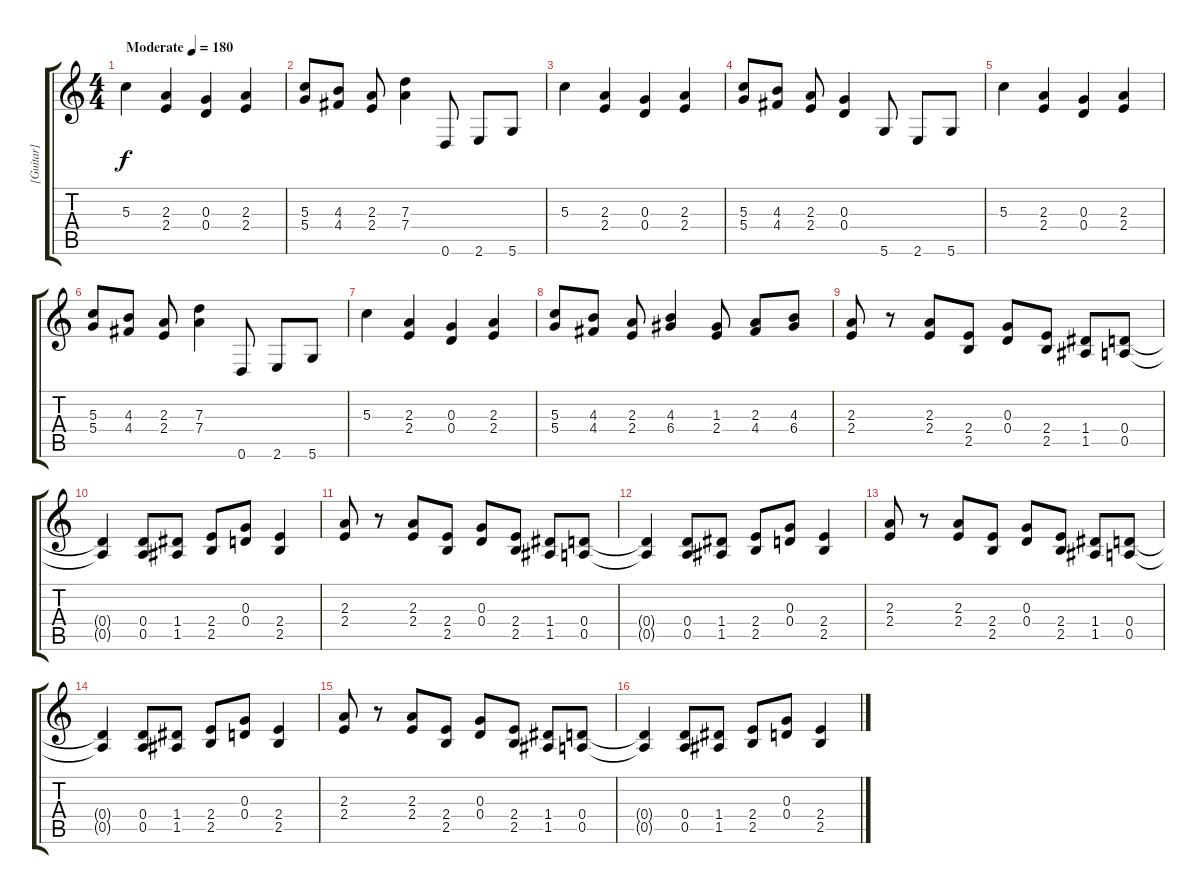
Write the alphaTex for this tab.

\track ("[Guitar]" "[Guitar]") {instrument distortionguitar}
\staff {score tabs}
\tuning (E4 B3 G3 D3 A2 D2) {hide}
\ts (4 4)
\tempo (180 "Moderate")
\clef g2
\ks c
5.3.4{dy f instrument distortionguitar} (2.3 2.4).4 (0.3 0.4).4 (2.3 2.4).4 |
(5.3 5.4).8 (4.3 4.4).8 (2.3 2.4).8 (7.3 7.4).4 0.6.8 2.6.8 5.6.8 |
5.3.4 (2.3 2.4).4 (0.3 0.4).4 (2.3 2.4).4 |
(5.3 5.4).8 (4.3 4.4).8 (2.3 2.4).8 (0.3 0.4).4 5.6.8 2.6.8 5.6.8 |
5.3.4 (2.3 2.4).4 (0.3 0.4).4 (2.3 2.4).4 |
(5.3 5.4).8 (4.3 4.4).8 (2.3 2.4).8 (7.3 7.4).4 0.6.8 2.6.8 5.6.8 |
5.3.4 (2.3 2.4).4 (0.3 0.4).4 (2.3 2.4).4 |
(5.3 5.4).8 (4.3 4.4).8 (2.3 2.4).8 (4.3 6.4).4 (1.3 2.4).8 (2.3 4.4).8 (4.3 6.4).8 |
(2.3 2.4).8 r.8 (2.3 2.4).8 (2.4 2.5).8 (0.3 0.4).8 (2.4 2.5).8 (1.4 1.5).8 (0.4 0.5).8 |
(0.4{t} 0.5{t}).4 (0.4 0.5).8 (1.4 1.5).8 (2.4 2.5).8 (0.3 0.4).8 (2.4 2.5).4 |
(2.3 2.4).8 r.8 (2.3 2.4).8 (2.4 2.5).8 (0.3 0.4).8 (2.4 2.5).8 (1.4 1.5).8 (0.4 0.5).8 |
(0.4{t} 0.5{t}).4 (0.4 0.5).8 (1.4 1.5).8 (2.4 2.5).8 (0.3 0.4).8 (2.4 2.5).4 |
(2.3 2.4).8 r.8 (2.3 2.4).8 (2.4 2.5).8 (0.3 0.4).8 (2.4 2.5).8 (1.4 1.5).8 (0.4 0.5).8 |
(0.4{t} 0.5{t}).4 (0.4 0.5).8 (1.4 1.5).8 (2.4 2.5).8 (0.3 0.4).8 (2.4 2.5).4 |
(2.3 2.4).8 r.8 (2.3 2.4).8 (2.4 2.5).8 (0.3 0.4).8 (2.4 2.5).8 (1.4 1.5).8 (0.4 0.5).8 |
(0.4{t} 0.5{t}).4 (0.4 0.5).8 (1.4 1.5).8 (2.4 2.5).8 (0.3 0.4).8 (2.4 2.5).4
